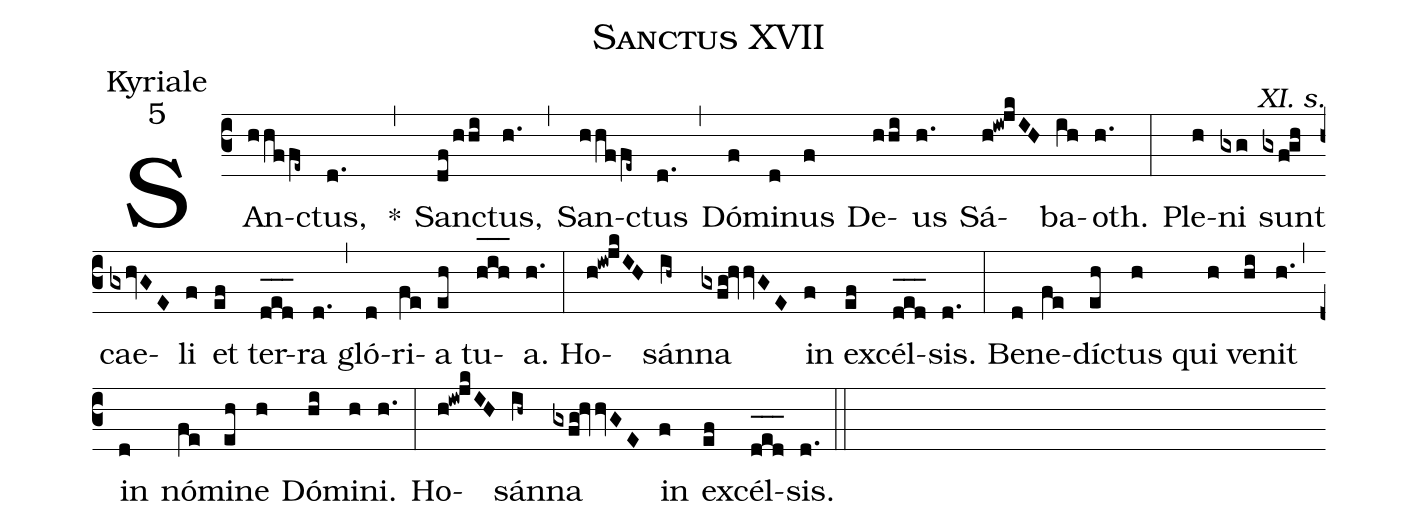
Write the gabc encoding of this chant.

name:Sanctus XVII;
office-part:Kyriale;
mode:5;
commentary:XI. s.;
%%
(c3) SAn(hhffe~)ctus,(d.) <clear>*(,) San(df/hhi)ctus,(h.) (,) San(hhffe~)ctus(d.) (,) Dó(f)mi(d)nus(f) De(hhi)us(h.) Sá(h!iw!jkIH)ba(ih)oth.(h.) (:) Ple(h)ni(gxg) sunt(gxfgh) cae(gxhvGE)li(f) et(ef) ter(d_[oh:h]e_[oh:h]d_[oh:h])ra(d.) (,) gló(d)ri(fe)a(eh) tu(h_[oh:h]i_[oh:h]h_[oh:h])a.(h.) (:) Ho(h!iw!jkIH)sán(ih~)na(gxfg!hvvGE) in(f) ex(ef)cél(d_[oh:h]e_[oh:h]d_[oh:h])sis.(d.) (:) Be(d)ne(fe)dí(eh)ctus(h) qui(h) ve(hi)nit(h.) (,) in(d) nó(fe)mi(eh)ne(h) Dó(hi)mi(h)ni.(h.) (:) Ho(h!iw!jkIH)sán(ih~)na(gxfg!hvvGE) in(f) ex(ef)cél(d_[oh:h]e_[oh:h]d_[oh:h])sis.(d.) (::)
